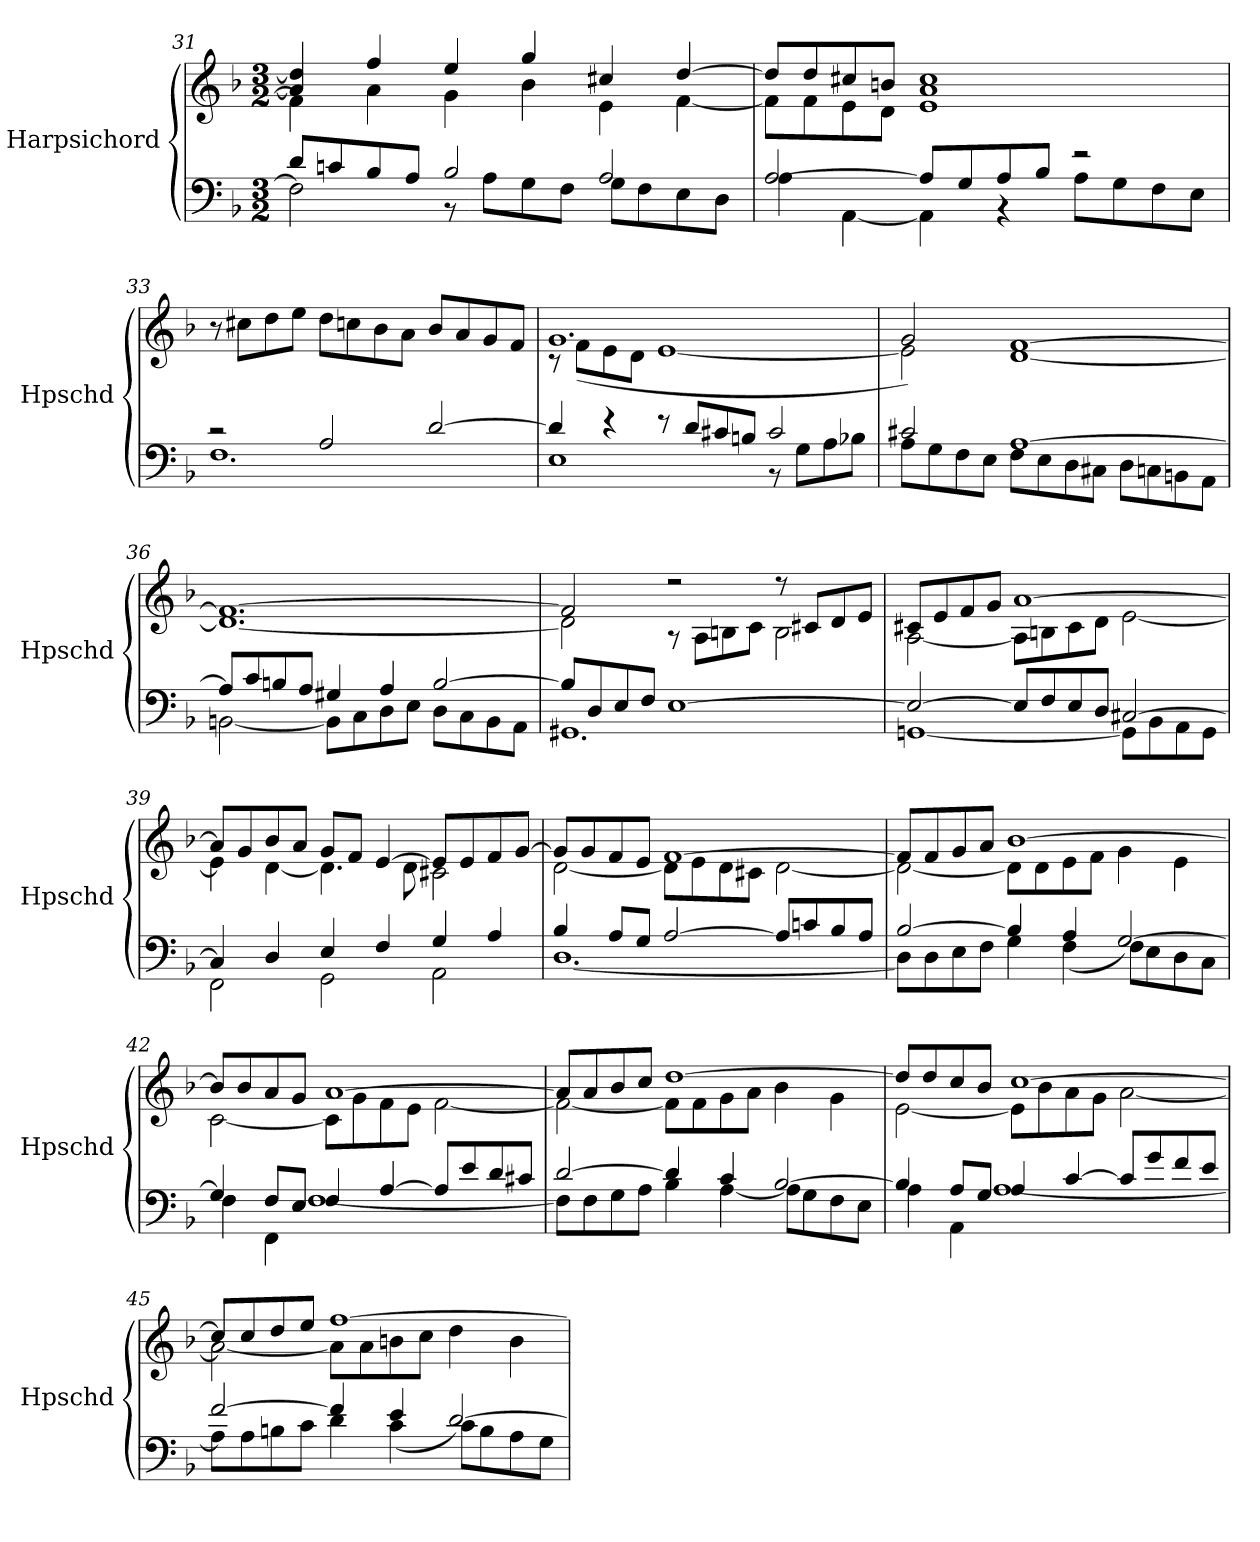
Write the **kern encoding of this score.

**kern	**kern
*part1	*part1
*staff2	*staff1
*I"Harpsichord	*
*I'Hpschd	*
*clefF4	*clefG2
*k[b-]	*k[b-]
*F:	*F:
*M3/2	*M3/2
=31	=31
*^	*^
8d/L	2F\]	4a]/ 4dd]/	4f\]
8cn/	.	.	.
8B-/	.	4ff/	4a\
8A/J	.	.	.
2B-/	8r	4ee/	4g\
.	8A\L	.	.
.	8G\	4gg/	4b-\
.	8F\J	.	.
2A/	8G\L	4cc#X/	4e\
.	8F\	.	.
.	8E\	[4dd/	[4f\
.	8D\J	.	.
=32	=32	=32	=32
[2A/	4A\	8dd/L]	8f\L]
.	.	8dd/	8f\
.	[4AA\	8cc#X/	8e\
.	.	8bn/J	8d\J
8A/L]	4AA\]	1a 1cc#	1e
8G/	.	.	.
8A/	4r	.	.
8B-/J	.	.	.
2r	8A\L	.	.
.	8G\	.	.
.	8F\	.	.
.	8E\J	.	.
*	*	*v	*v
=33	=33	=33
2r	1.F	8r
.	.	8cc#X\L
.	.	8dd\
.	.	8ee\J
2A/	.	8dd\L
.	.	8ccn\
.	.	8b-\
.	.	8a\J
[2d/	.	8b-/L
.	.	8a/
.	.	8g/
.	.	8f/J
=34	=34	=34
*	*	*^
4d/]	1E	1.g	8r
.	.	.	(8f\L
4r	.	.	8e\
.	.	.	8d\J
8r	.	.	[1e
8d/L	.	.	.
8c#X/	.	.	.
8Bn/J	.	.	.
2c#/	8r	.	.
.	8G\L	.	.
.	8A\	.	.
.	8B-X\J	.	.
=35	=35	=35	=35
2c#X/	8A\L	2g/)	2e\]
.	8G\	.	.
.	8F\	.	.
.	8E\J	.	.
[1A	8F\L	[1f	[1d
.	8E\	.	.
.	8D\	.	.
.	8C#X\J	.	.
.	8D\L	.	.
.	8Cn\	.	.
.	8BBn\	.	.
.	8AA\J	.	.
*	*	*v	*v
=36	=36	=36
8A/L]	[2BBn\	1.d_ 1.f_
8c/	.	.
8Bn/	.	.
8A/J	.	.
4G#X/	8BB\L]	.
.	8C\	.
4A/	8D\	.
.	8E\J	.
[2B/	8D\L	.
.	8C\	.
.	8BB\	.
.	8AA\J	.
=37	=37	=37
*	*	*^
8B/L]	1.GG#X	2f/]	2d\]
8D/	.	.	.
8E/	.	.	.
8F/J	.	.	.
[1E	.	2r	8r
.	.	.	8A\L
.	.	.	8Bn\
.	.	.	8c\J
.	.	8r	2B\
.	.	8c#X/L	.
.	.	8d/	.
.	.	8e/J	.
=38	=38	=38	=38
2E/_	[1GGn	8c#X/L	[2A\
.	.	8e/	.
.	.	8f/	.
.	.	8g/J	.
8E/L]	.	[1a	8A\L]
8F/	.	.	8Bn\
8E/	.	.	8c#\
8D/J	.	.	8d\J
[2C#X/	8GG\L]	.	[2e\
.	8BB-\	.	.
.	8AA\	.	.
.	8GG\J	.	.
=39	=39	=39	=39
4C#/]	2FF\	8a/L]	4e\]
.	.	8g/	.
4D/	.	8b-/	[4d\
.	.	8a/J	.
4E/	2GG\	8g/L	4.d\]
.	.	8f/J	.
4F/	.	[4e/	.
.	.	.	8d\
4G/	2AA\	8e/L]	2c#X\
.	.	8e/	.
4A/	.	8f/	.
.	.	[8g/J	.
=40	=40	=40	=40
4B-/	[1.D	8g/L]	[2d\
.	.	8g/	.
8A/L	.	8f/	.
8G/J	.	8e/J	.
[2A/	.	[1f	8d\L]
.	.	.	8e\
.	.	.	8d\
.	.	.	8c#X\J
8A/L]	.	.	[2d\
8cn/	.	.	.
8B-/	.	.	.
8A/J	.	.	.
=41	=41	=41	=41
[2B-/	8D\L]	8f/L]	2d\_
.	8D\	8f/	.
.	8E\	8g/	.
.	8F\J	8a/J	.
4B-/]	4G\	[1b-	8d\L]
.	.	.	8d\
4A/	(4F\	.	8e\
.	.	.	8f\J
[2G/)	8F\L	.	4g\
.	8E\	.	.
.	8D\	.	4e\
.	8C\J	.	.
=42	=42	=42	=42
4G/]	4F\	8b-/L]	[2c\
.	.	8b-/	.
8F/L	4FF\	8a/	.
8E/J	.	8g/J	.
4F/	[1F	[1a	8c\L]
.	.	.	8g\
[4A/	.	.	8f\
.	.	.	8e\J
8A/L]	.	.	[2f\
8e/	.	.	.
8d/	.	.	.
8c#X/J	.	.	.
=43	=43	=43	=43
[2d/	8F\L]	8a/L]	2f\_
.	8F\	8a/	.
.	8G\	8b-/	.
.	8A\J	8cc/J	.
4d/]	4B-\	[1dd	8f\L]
.	.	.	8f\
4c/	[4A\	.	8g\
.	.	.	8a\J
[2B-/	8A\L]	.	4b-\
.	8G\	.	.
.	8F\	.	4g\
.	8E\J	.	.
=44	=44	=44	=44
4B-/]	4A\	8dd/L]	[2e\
.	.	8dd/	.
8A/L	4AA\	8cc/	.
8G/J	.	8b-/J	.
4A/	[1A	[1cc	8e\L]
.	.	.	8b-\
[4c/	.	.	8a\
.	.	.	8g\J
8c/L]	.	.	[2a\
8g/	.	.	.
8f/	.	.	.
8e/J	.	.	.
=45	=45	=45	=45
[2f/	8A\L]	8cc/L]	2a\_
.	8A\	8cc/	.
.	8Bn\	8dd/	.
.	8c\J	8ee/J	.
4f/]	4d\	[1ff	8a\L]
.	.	.	8a\
4e/	(4c\	.	8bn\
.	.	.	8cc\J
[2d/)	8c\L	.	4dd\
.	8B\	.	.
.	8A\	.	4b\
.	8G\J	.	.
*v	*v	*	*
*	*v	*v
=	=
*-	*-
